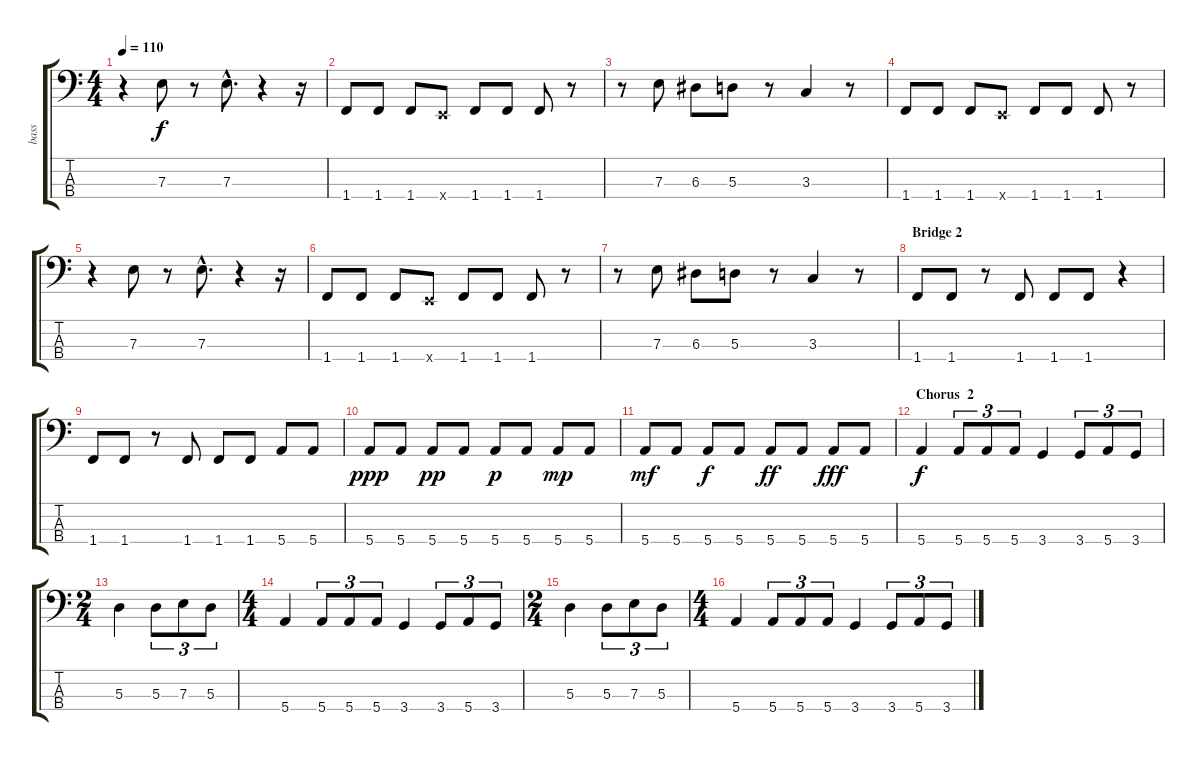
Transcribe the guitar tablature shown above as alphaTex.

\track ("bass" "bass") {instrument electricbasspick}
\staff {score tabs}
\tuning (G2 D2 A1 E1) {hide}
\ts (4 4)
\tempo 110
\clef f4
\ks c
r.4{dy f} 7.3.8 r.8 7.3{hac}.8{d} r.4 r.16 |
1.4.8 1.4.8 1.4.8 0.4{x}.8 1.4.8 1.4.8 1.4.8 r.8 |
r.8 7.3.8 6.3.8 5.3.8 r.8 3.3.4 r.8 |
1.4.8 1.4.8 1.4.8 0.4{x}.8 1.4.8 1.4.8 1.4.8 r.8 |
r.4 7.3.8 r.8 7.3{hac}.8{d} r.4 r.16 |
1.4.8 1.4.8 1.4.8 0.4{x}.8 1.4.8 1.4.8 1.4.8 r.8 |
r.8 7.3.8 6.3.8 5.3.8 r.8 3.3.4 r.8 |
\section ("" "Bridge 2")
1.4.8 1.4.8 r.8 1.4.8 1.4.8 1.4.8 r.4 |
1.4.8 1.4.8 r.8 1.4.8 1.4.8 1.4.8 5.4.8 5.4.8 |
5.4.8{dy ppp} 5.4.8 5.4.8{dy pp} 5.4.8 5.4.8{dy p} 5.4.8 5.4.8{dy mp} 5.4.8 |
5.4.8{dy mf} 5.4.8 5.4.8{dy f} 5.4.8 5.4.8{dy ff} 5.4.8 5.4.8{dy fff} 5.4.8 |
\section ("" "Chorus  2")
5.4.4{dy f} 5.4.8{tu (3 2)} 5.4.8{tu (3 2)} 5.4.8{tu (3 2)} 3.4.4 3.4.8{tu (3 2)} 5.4.8{tu (3 2)} 3.4.8{tu (3 2)} |
\ts (2 4)
5.3.4 5.3.8{tu (3 2)} 7.3.8{tu (3 2)} 5.3.8{tu (3 2)} |
\ts (4 4)
5.4.4 5.4.8{tu (3 2)} 5.4.8{tu (3 2)} 5.4.8{tu (3 2)} 3.4.4 3.4.8{tu (3 2)} 5.4.8{tu (3 2)} 3.4.8{tu (3 2)} |
\ts (2 4)
5.3.4 5.3.8{tu (3 2)} 7.3.8{tu (3 2)} 5.3.8{tu (3 2)} |
\ts (4 4)
5.4.4 5.4.8{tu (3 2)} 5.4.8{tu (3 2)} 5.4.8{tu (3 2)} 3.4.4 3.4.8{tu (3 2)} 5.4.8{tu (3 2)} 3.4.8{tu (3 2)}
